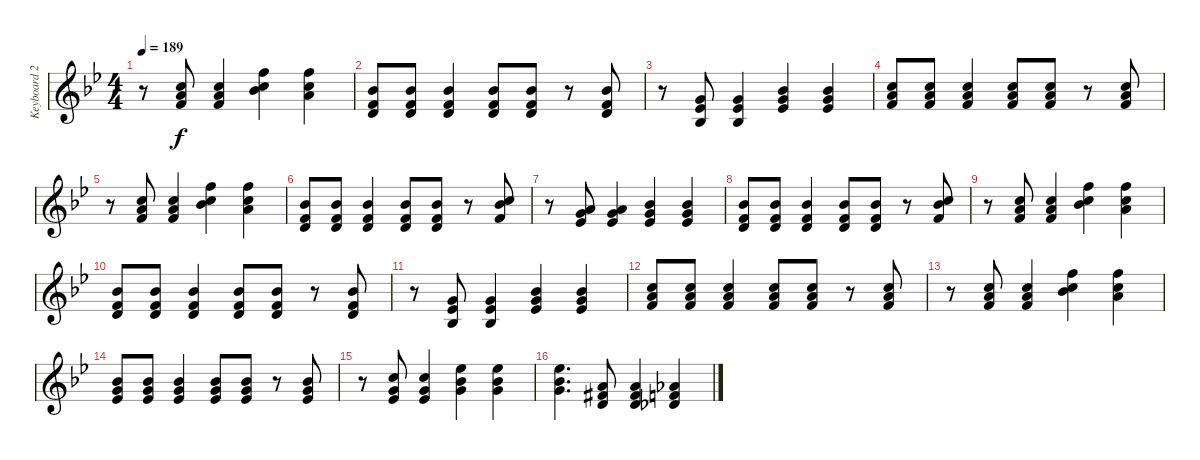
\track ("Keyboard 2" "Keyboard 2") {instrument lead1square}
\staff {score}
\tuning (E4 B3 G3 D3 A2 E2) {hide}
\ts (4 4)
\tempo 189
\clef g2
\ks bb
r.8{dy f} (8.1 10.2 10.3).8 (8.1 10.2 10.3).4 (13.1 13.2 15.3).4 (13.1 13.2 14.3).4 |
(11.2 10.3 12.4).8 (11.2 10.3 12.4).8 (11.2 10.3 12.4).4 (11.2 10.3 12.4).8 (11.2 10.3 12.4).8 r.8 (11.2 10.3 12.4).8 |
r.8 (8.2 8.3 8.4).8 (8.2 8.3 8.4).4 (6.1 8.2 8.3).4 (6.1 8.2 8.3).4 |
(8.1 10.2 10.3).8 (8.1 10.2 10.3).8 (8.1 10.2 10.3).4 (8.1 10.2 10.3).8 (8.1 10.2 10.3).8 r.8 (8.1 10.2 10.3).8 |
r.8 (8.1 10.2 10.3).8 (8.1 10.2 10.3).4 (13.1 13.2 15.3).4 (13.1 13.2 14.3).4 |
(11.2 10.3 12.4).8 (11.2 10.3 12.4).8 (11.2 10.3 12.4).4 (11.2 10.3 12.4).8 (11.2 10.3 12.4).8 r.8 (8.1 11.2 10.3).8 |
r.8 (10.2 12.3 13.4).8 (10.2 12.3 13.4).4 (11.2 12.3 13.4).4 (11.2 12.3 13.4).4 |
(11.2 10.3 12.4).8 (11.2 10.3 12.4).8 (11.2 10.3 12.4).4 (11.2 10.3 12.4).8 (11.2 10.3 12.4).8 r.8 (8.1 11.2 10.3).8 |
r.8 (8.1 10.2 10.3).8 (8.1 10.2 10.3).4 (13.1 13.2 15.3).4 (13.1 13.2 14.3).4 |
(11.2 10.3 12.4).8 (11.2 10.3 12.4).8 (11.2 10.3 12.4).4 (11.2 10.3 12.4).8 (11.2 10.3 12.4).8 r.8 (11.2 10.3 12.4).8 |
r.8 (8.2 8.3 8.4).8 (8.2 8.3 8.4).4 (6.1 8.2 8.3).4 (6.1 8.2 8.3).4 |
(8.1 10.2 10.3).8 (8.1 10.2 10.3).8 (8.1 10.2 10.3).4 (8.1 10.2 10.3).8 (8.1 10.2 10.3).8 r.8 (8.1 10.2 10.3).8 |
r.8 (8.1 10.2 10.3).8 (8.1 10.2 10.3).4 (13.1 13.2 15.3).4 (13.1 13.2 14.3).4 |
(11.2 12.3 13.4).8 (11.2 12.3 13.4).8 (11.2 12.3 13.4).4 (11.2 12.3 13.4).8 (11.2 12.3 13.4).8 r.8 (11.2 12.3 13.4).8 |
r.8 (13.2 12.3 13.4).8 (13.2 12.3 13.4).4 (11.1 11.2 12.3).4 (11.1 11.2 12.3).4 |
(11.1 11.2 12.3).4{d} (10.2 11.3{acc #} 12.4).8 (10.2 11.3{acc #} 12.4).4 (9.2 10.3 11.4).4
